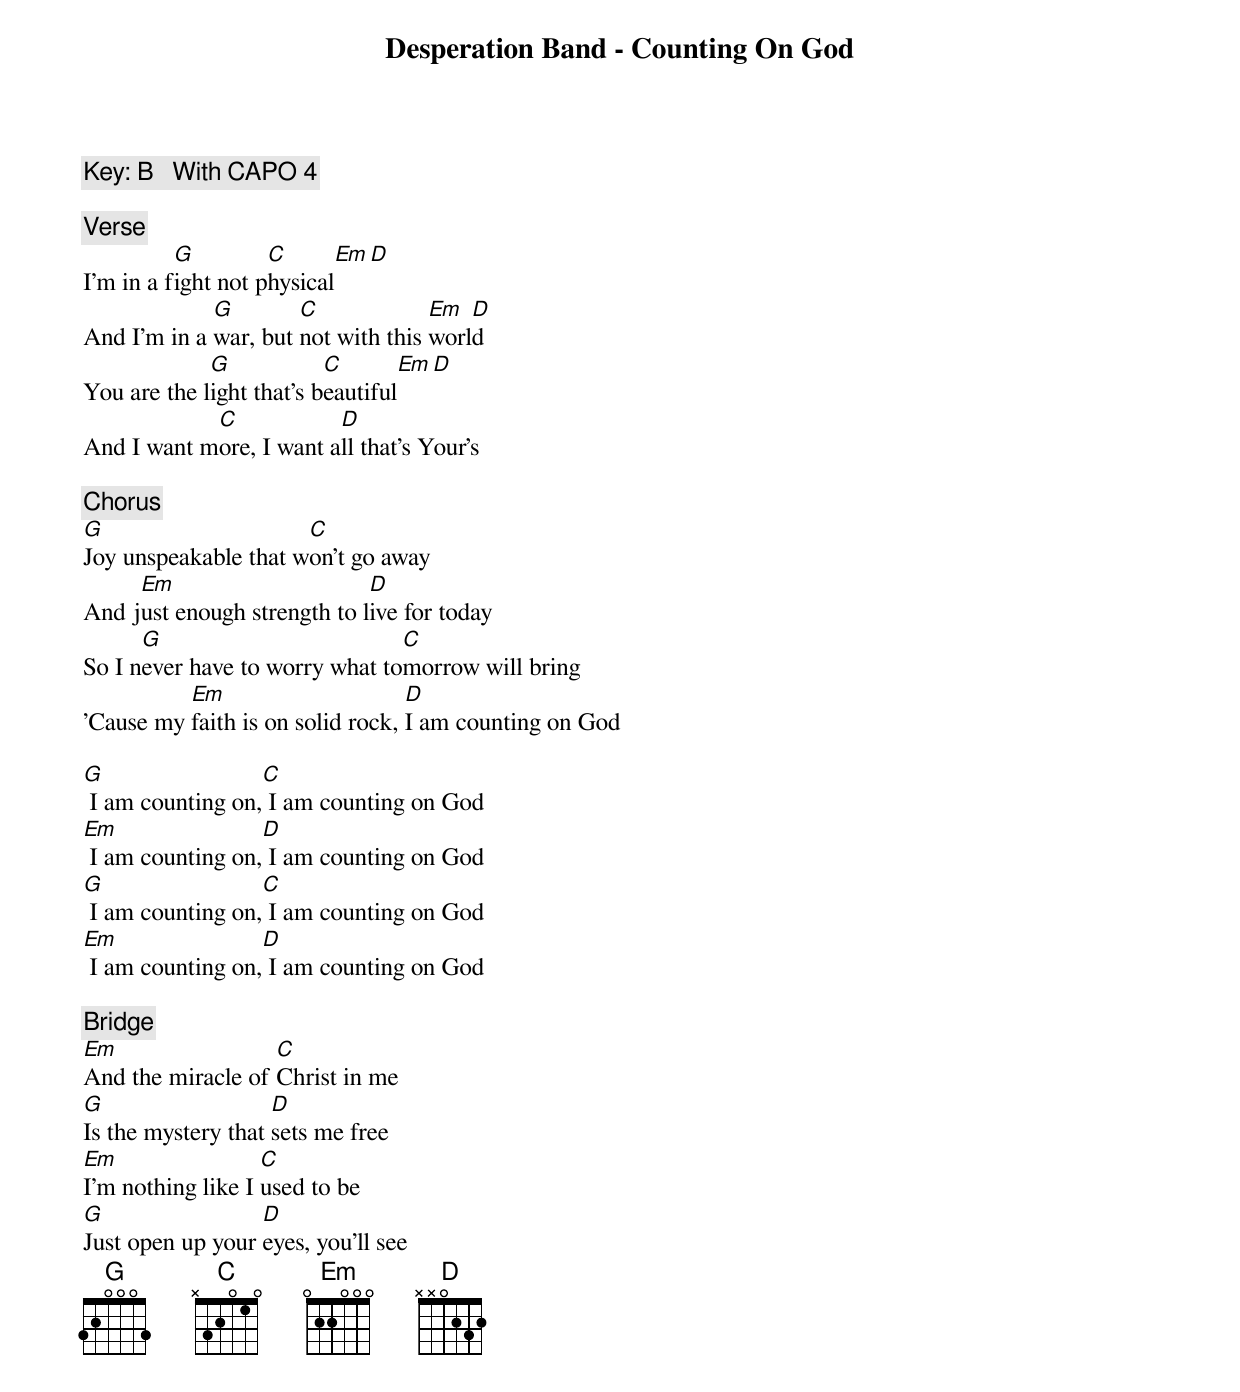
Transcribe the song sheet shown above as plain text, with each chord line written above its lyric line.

Desperation Band - Counting On God

Key: B   With CAPO 4

[Verse]
          G         C       Em  D
I'm in a fight not physical
             G        C             Em  D
And I'm in a war, but not with this world
             G            C        Em  D
You are the light that's beautiful
            C            D
And I want more, I want all that's Your's

[Chorus]
G                     C
Joy unspeakable that won't go away
     Em                      D
And just enough strength to live for today
      G                         C
So I never have to worry what tomorrow will bring
          Em                      D
'Cause my faith is on solid rock, I am counting on God

G                 C
 I am counting on, I am counting on God
Em                D
 I am counting on, I am counting on God
G                 C
 I am counting on, I am counting on God
Em                D
 I am counting on, I am counting on God

[Bridge]
Em                 C
And the miracle of Christ in me
G                   D
Is the mystery that sets me free
Em                 C
I'm nothing like I used to be
G                 D
Just open up your eyes, you'll see
